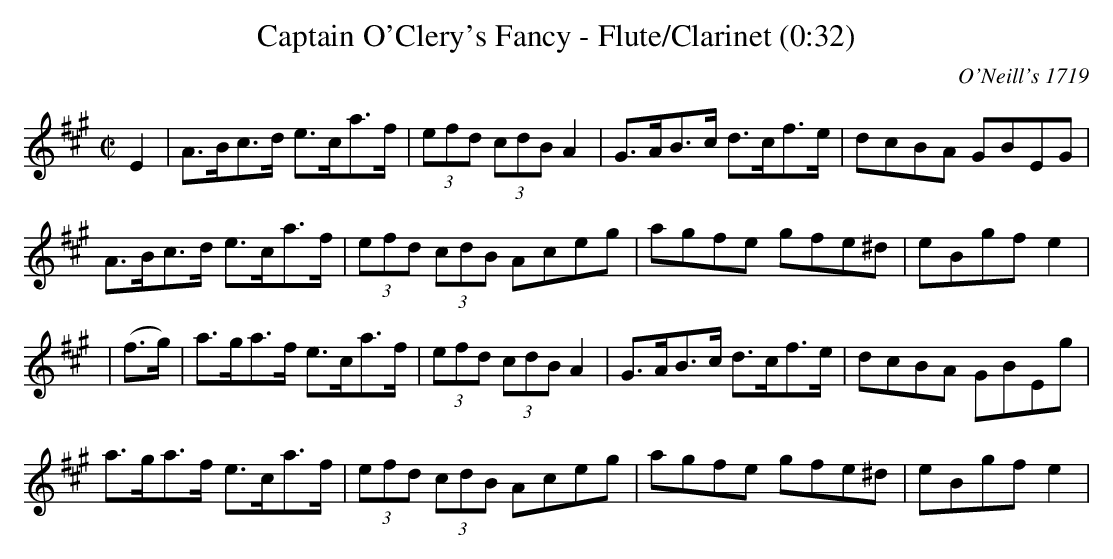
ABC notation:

X:1
T:Captain O'Clery's Fancy - Flute/Clarinet (0:32)
C:O'Neill's 1719
M:C|
L:1/8
K:A
E2 | A>Bc>d e>ca>f | (3efd (3cdB A2  | G>AB>c d>cf>e | dcBA GBEG |
A>Bc>d e>ca>f | (3efd (3cdB Aceg | agfe gfe^d | eBgf e2 |
| (f>g) | a>ga>f e>ca>f | (3efd (3cdB A2  | G>AB>c d>cf>e | dcBA GBEg |
a>ga>f e>ca>f | (3efd (3cdB Aceg | agfe gfe^d | eBgf e2 |
